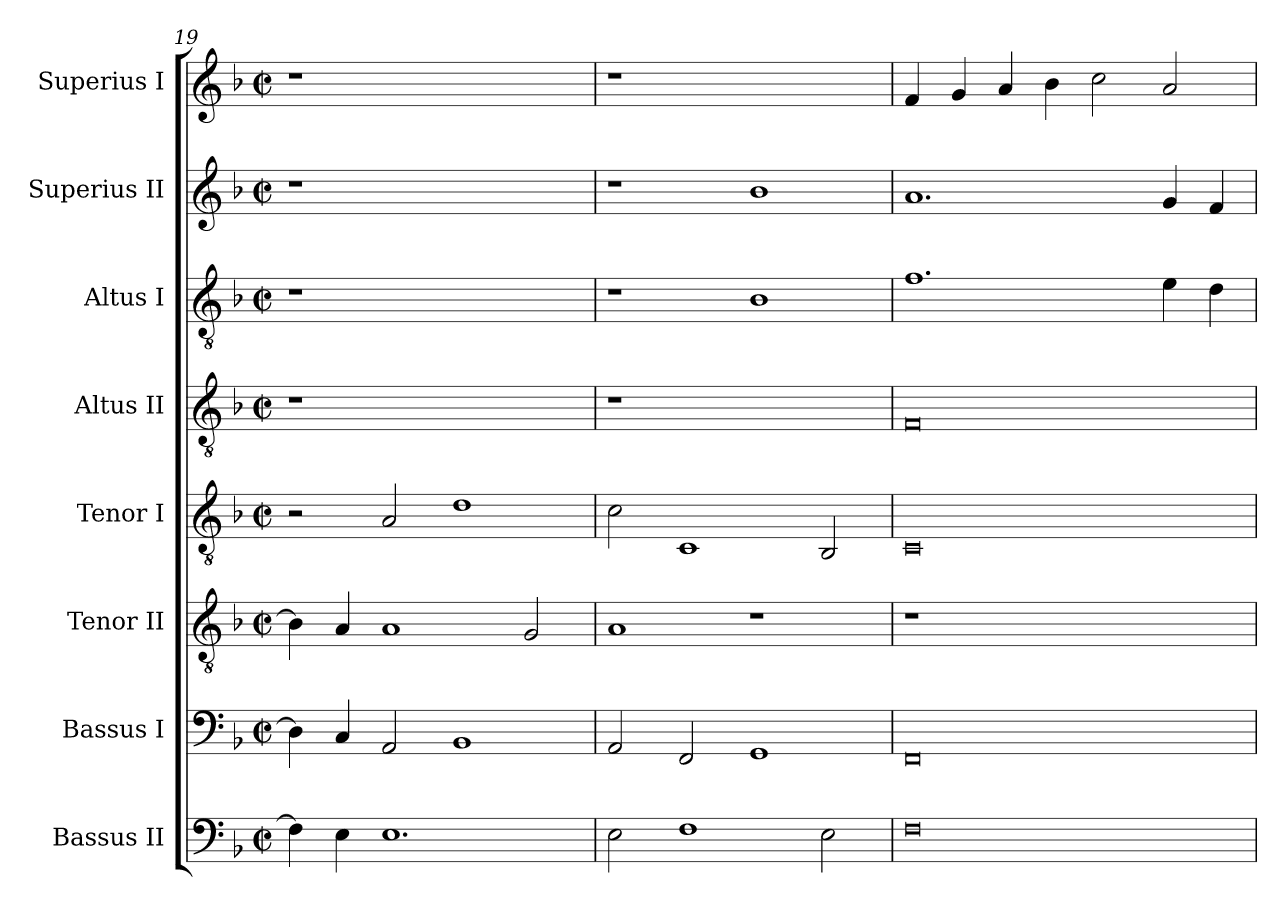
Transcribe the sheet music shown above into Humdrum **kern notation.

**kern	**kern	**kern	**kern	**kern	**kern	**kern	**kern
*part8	*part7	*part6	*part5	*part4	*part3	*part2	*part1
*staff8	*staff7	*staff6	*staff5	*staff4	*staff3	*staff2	*staff1
*I"Bassus II	*I"Bassus I	*I"Tenor II	*I"Tenor I	*I"Altus II	*I"Altus I	*I"Superius II	*I"Superius I
*I'B.s.	*	*	*	*I'A.s.	*	*I'S.s.	*I'S.p.
*clefF4	*clefF4	*clefGv2	*clefGv2	*clefGv2	*clefGv2	*clefG2	*clefG2
*	*	*ITrd7c12	*ITrd7c12	*ITrd7c12	*ITrd7c12	*	*
*k[b-]	*k[b-]	*k[b-]	*k[b-]	*k[b-]	*k[b-]	*k[b-]	*k[b-]
*F:	*F:	*F:	*F:	*F:	*F:	*F:	*F:
*M2/2	*M2/2	*M2/2	*M2/2	*M2/2	*M2/2	*M2/2	*M2/2
*met(c|)	*met(c|)	*met(c|)	*met(c|)	*met(c|)	*met(c|)	*met(c|)	*met(c|)
=19	=19	=19	=19	=19	=19	=19	=19
!	!	!	!	!LO:N:vis=1	!LO:N:vis=1	!LO:N:vis=1	!LO:N:vis=1
4Fi\]	4Di\]	4BB-i\]	2r	1r	1r	1r	1r
4Ei\	4Ci/	4AAi/	.	.	.	.	.
1.Ei	2AAi/	1AAi	2AAi/	.	.	.	.
.	1BB-i	.	1Di	1ryy	1ryy	1ryy	1ryy
.	.	2GGi/	.	.	.	.	.
=20	=20	=20	=20	=20	=20	=20	=20
!	!	!	!	!LO:N:vis=1	!	!	!LO:N:vis=1
2Ei\	2AAi/	1AAi	2Ci\	1r	1r	1r	1r
1Fi	2FFi/	.	1CCi	.	.	.	.
.	1GGi	1r	.	1ryy	1BB-i	1b-i	1ryy
2Ei\	.	.	2BBB-i/	.	.	.	.
!!LO:LB:g=z
=21	=21	=21	=21	=21	=21	=21	=21
!	!	!LO:N:vis=1	!	!	!	!	!
0Fi	0FFi	1r	0CCi	0FFi	1.Fi	1.ai	4fi/
.	.	.	.	.	.	.	4gi/
.	.	.	.	.	.	.	4ai/
.	.	.	.	.	.	.	4b-i\
.	.	1ryy	.	.	.	.	2cci\
.	.	.	.	.	4Ei\	4gi/	2ai/
.	.	.	.	.	4Di\	4fi/	.
=	=	=	=	=	=	=	=
*-	*-	*-	*-	*-	*-	*-	*-
